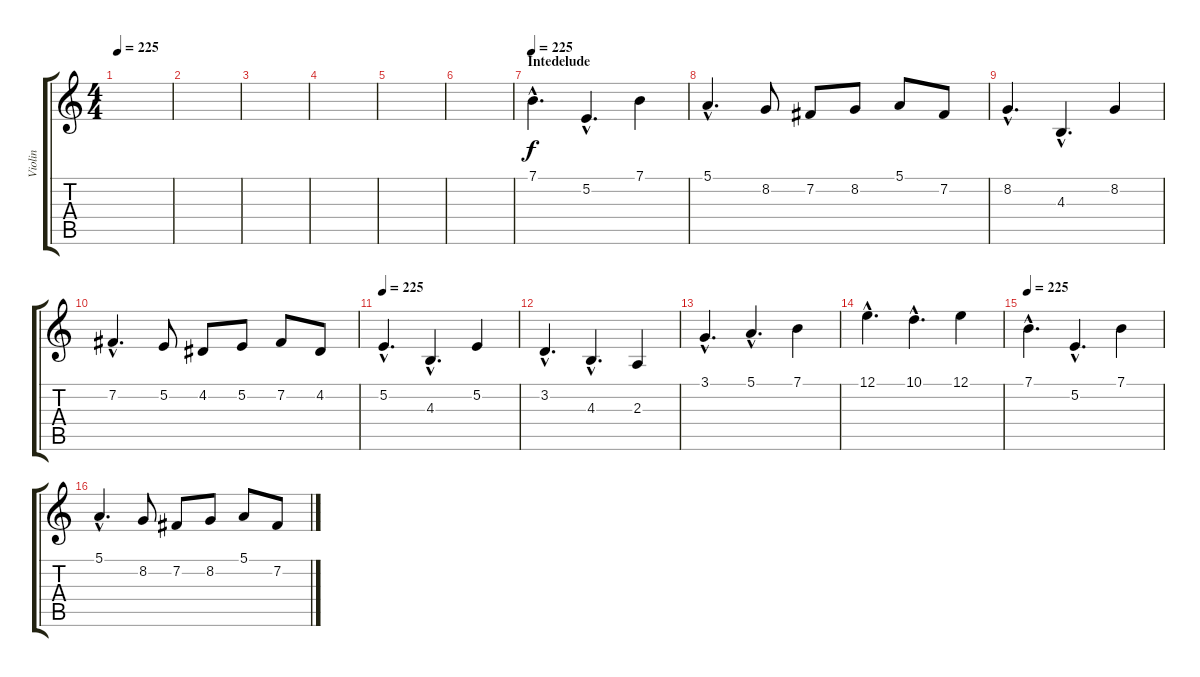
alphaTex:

\track ("Violin" "Violin") {instrument violin}
\staff {score tabs}
\tuning (E4 B3 G3 D3 A2 E2) {hide}
\ts (4 4)
\tempo 225
\clef g2
\ks c
|
|
|
|
|
|
\section ("" "Intedelude")
\tempo 225
7.1{hac}.4{d} 5.2{hac}.4{d} 7.1.4 |
5.1{hac}.4{d} 8.2.8 7.2.8 8.2.8 5.1.8 7.2.8 |
8.2{hac}.4{d} 4.3{hac}.4{d} 8.2.4 |
7.2{hac}.4{d} 5.2.8 4.2.8 5.2.8 7.2.8 4.2.8 |
\tempo 225
5.2{hac}.4{d} 4.3{hac}.4{d} 5.2.4 |
3.2{hac}.4{d} 4.3{hac}.4{d} 2.3.4 |
3.1{hac}.4{d} 5.1{hac}.4{d} 7.1.4 |
12.1{hac}.4{d} 10.1{hac}.4{d} 12.1.4 |
\tempo 225
7.1{hac}.4{d} 5.2{hac}.4{d} 7.1.4 |
5.1{hac}.4{d} 8.2.8 7.2.8 8.2.8 5.1.8 7.2.8
